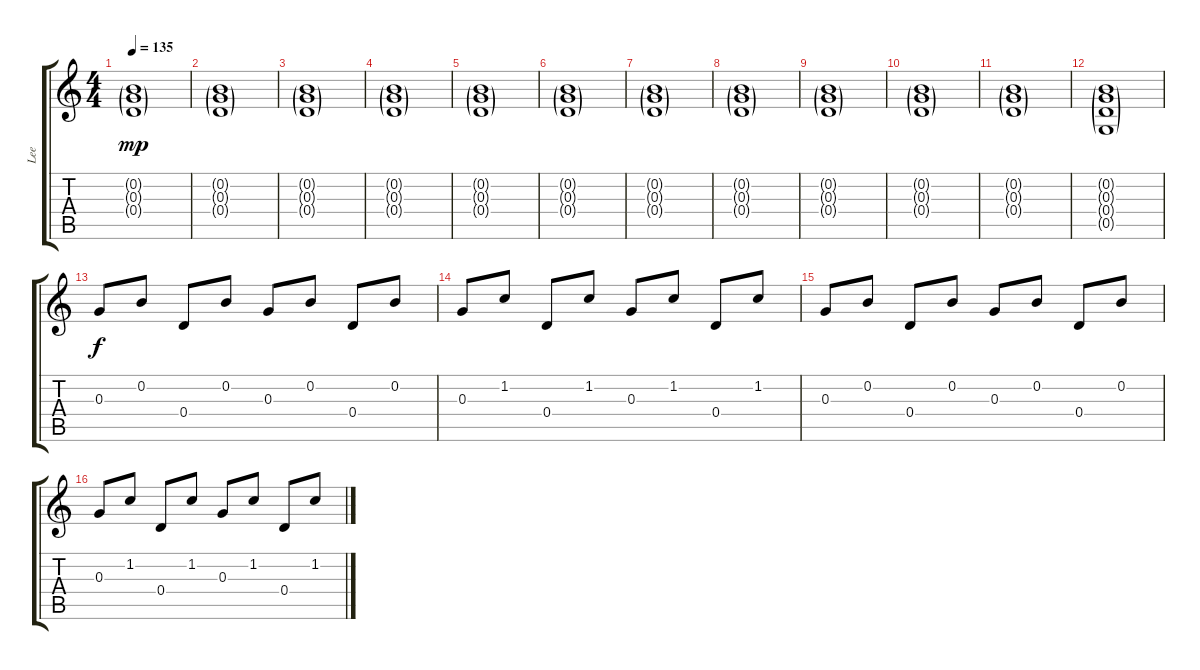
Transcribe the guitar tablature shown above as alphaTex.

\track ("Lee" "Lee") {instrument distortionguitar}
\staff {score tabs}
\tuning (E4 B3 G3 D3 G2 E2) {hide}
\ts (4 4)
\tempo 135
\clef g2
\ks c
(0.2{g} 0.3{g} 0.4{g}).1{dy mp} |
(0.2{g} 0.3{g} 0.4{g}).1 |
(0.2{g} 0.3{g} 0.4{g}).1 |
(0.2{g} 0.3{g} 0.4{g}).1 |
(0.2{g} 0.3{g} 0.4{g}).1 |
(0.2{g} 0.3{g} 0.4{g}).1 |
(0.2{g} 0.3{g} 0.4{g}).1 |
(0.2{g} 0.3{g} 0.4{g}).1 |
(0.2{g} 0.3{g} 0.4{g}).1 |
(0.2{g} 0.3{g} 0.4{g}).1 |
(0.2{g} 0.3{g} 0.4{g}).1 |
(0.2{g} 0.3{g} 0.4{g} 0.5{g}).1 |
0.3.8{dy f} 0.2.8 0.4.8 0.2.8 0.3.8 0.2.8 0.4.8 0.2.8 |
0.3.8 1.2.8 0.4.8 1.2.8 0.3.8 1.2.8 0.4.8 1.2.8 |
0.3.8 0.2.8 0.4.8 0.2.8 0.3.8 0.2.8 0.4.8 0.2.8 |
0.3.8 1.2.8 0.4.8 1.2.8 0.3.8 1.2.8 0.4.8 1.2.8
